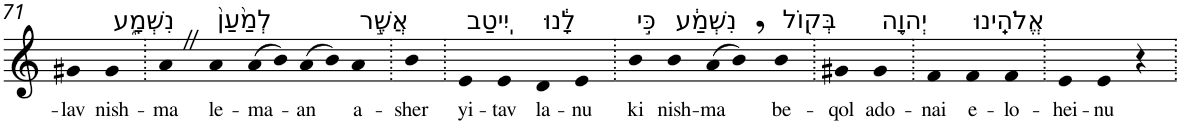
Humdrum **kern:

**kern	**text
*part1	*part1
*staff1	*staff1
*I"Piano	*
*I'Pno	*
!!LO:PB:g=z
*clefG2	*
*k[]	*
=71	=71
!	!LO:LY:b
4g#X	-lav
!LO:TX:a:t=נִשְׁמָ֑ע	!
!	!LO:LY:b
4g#	nish-
=72.	=72.
!	!LO:LY:b
4aZ	-ma
!LO:TX:a:t=לְמַ֙עַן֙	!
!	!LO:LY:b
4a	le-
!	!LO:LY:b
(>8a	-ma-
8b)	.
!	!LO:LY:b
(>8a	-an
8b)	.
!LO:TX:a:t=אֲשֶׁ֣ר	!
!	!LO:LY:b
4a	a-
=73.	=73.
!	!LO:LY:b
4b	-sher
=74.	=74.
!LO:TX:a:t=יִֽיטַב	!
!	!LO:LY:b
4e	yi-
!	!LO:LY:b
4e	-tav
!LO:TX:a:t=לָ֔נוּ	!
!	!LO:LY:b
4d	la-
!	!LO:LY:b
4e	-nu
=75.	=75.
!LO:TX:a:t=כִּ֣י	!
!	!LO:LY:b
4b	ki
!LO:TX:a:t=נִשְׁמַ֔ע	!
!	!LO:LY:b
4b	nish-
!	!LO:LY:b
(>8a	-ma
8b,)	.
!LO:TX:a:t=בְּק֖וֹל	!
!	!LO:LY:b
4b	be-
=76.	=76.
!	!LO:LY:b
4g#X	-qol
!LO:TX:a:t=יְהוָ֥ה	!
!	!LO:LY:b
4g#	ado-
=77.	=77.
!	!LO:LY:b
4f	-nai
!LO:TX:a:t=אֱלֹהֵֽינוּ	!
!	!LO:LY:b
4f	e-
!	!LO:LY:b
4f	-lo-
=78.	=78.
!	!LO:LY:b
4e	-hei-
!	!LO:LY:b
4e	-nu
4r	.
=.	=.
*-	*-
